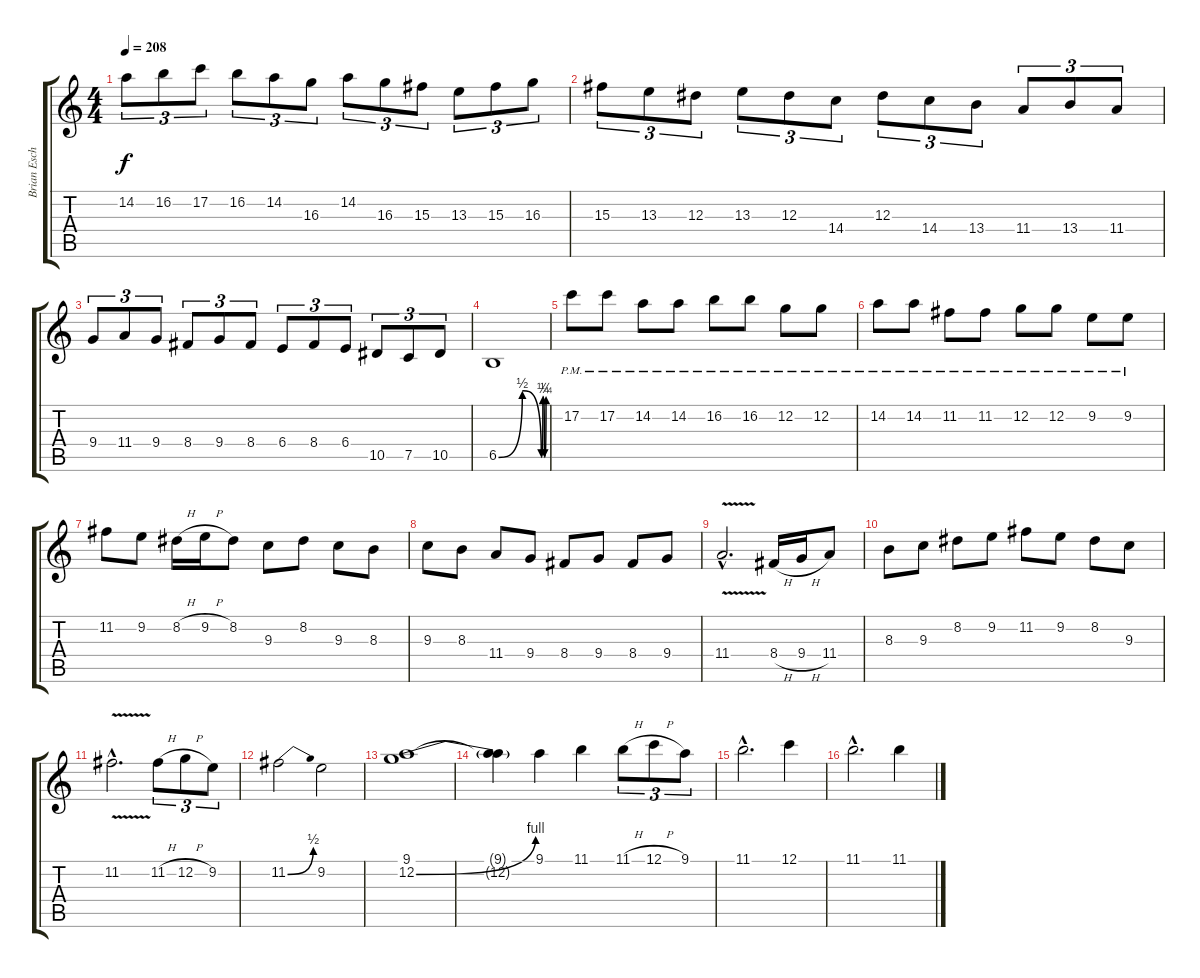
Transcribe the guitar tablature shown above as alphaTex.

\track ("Brian Eschbach (Lead Guitar)" "Brian Esch") {instrument distortionguitar}
\staff {score tabs}
\tuning (C4 G3 Eb3 Bb2 F2 C2) {hide}
\ts (4 4)
\tempo 208
\clef g2
\ks c
14.2.8{tu (3 2) dy f} 16.2.8{tu (3 2)} 17.2.8{tu (3 2)} 16.2.8{tu (3 2)} 14.2.8{tu (3 2)} 16.3.8{tu (3 2)} 14.2.8{tu (3 2)} 16.3.8{tu (3 2)} 15.3.8{tu (3 2)} 13.3.8{tu (3 2)} 15.3.8{tu (3 2)} 16.3.8{tu (3 2)} |
15.3.8{tu (3 2)} 13.3.8{tu (3 2)} 12.3.8{tu (3 2)} 13.3.8{tu (3 2)} 12.3.8{tu (3 2)} 14.4.8{tu (3 2)} 12.3.8{tu (3 2)} 14.4.8{tu (3 2)} 13.4.8{tu (3 2)} 11.4.8{tu (3 2)} 13.4.8{tu (3 2)} 11.4.8{tu (3 2)} |
9.4.8{tu (3 2)} 11.4.8{tu (3 2)} 9.4.8{tu (3 2)} 8.4.8{tu (3 2)} 9.4.8{tu (3 2)} 8.4.8{tu (3 2)} 6.4.8{tu (3 2)} 8.4.8{tu (3 2)} 6.4.8{tu (3 2)} 10.5.8{tu (3 2)} 7.5.8{tu (3 2)} 10.5.8{tu (3 2)} |
6.5{be (custom 0 0 30 2 54 0 56 1 58 0 60 1)}.1 |
17.2{pm}.8 17.2{pm}.8 14.2{pm}.8 14.2{pm}.8 16.2{pm}.8 16.2{pm}.8 12.2{pm}.8 12.2{pm}.8 |
14.2{pm}.8 14.2{pm}.8 11.2{pm}.8 11.2{pm}.8 12.2{pm}.8 12.2{pm}.8 9.2{pm}.8 9.2{pm}.8 |
11.2.8 9.2.8 8.2{h}.16 9.2{h}.16 8.2.8 9.3.8 8.2.8 9.3.8 8.3.8 |
9.3.8 8.3.8 11.4.8 9.4.8 8.4.8 9.4.8 8.4.8 9.4.8 |
11.4{v hac}.2{d} 8.4{h}.16 9.4{h}.16 11.4.8 |
8.3.8 9.3.8 8.2.8 9.2.8 11.2.8 9.2.8 8.2.8 9.3.8 |
11.2{v hac}.2{d} 11.2{h}.8{tu (3 2)} 12.2{h}.8{tu (3 2)} 9.2.8{tu (3 2)} |
11.2{be (bend 0 0 60 2)}.2 9.2.2 |
(9.1 12.2{be (bend 0 0 60 4)}).1 |
(9.1{t} 12.2{t}).4 9.1.4 11.1.4 11.1{h}.8{tu (3 2)} 12.1{h}.8{tu (3 2)} 9.1.8{tu (3 2)} |
11.1{hac}.2{d} 12.1.4 |
11.1{hac}.2{d} 11.1{sl}.4
